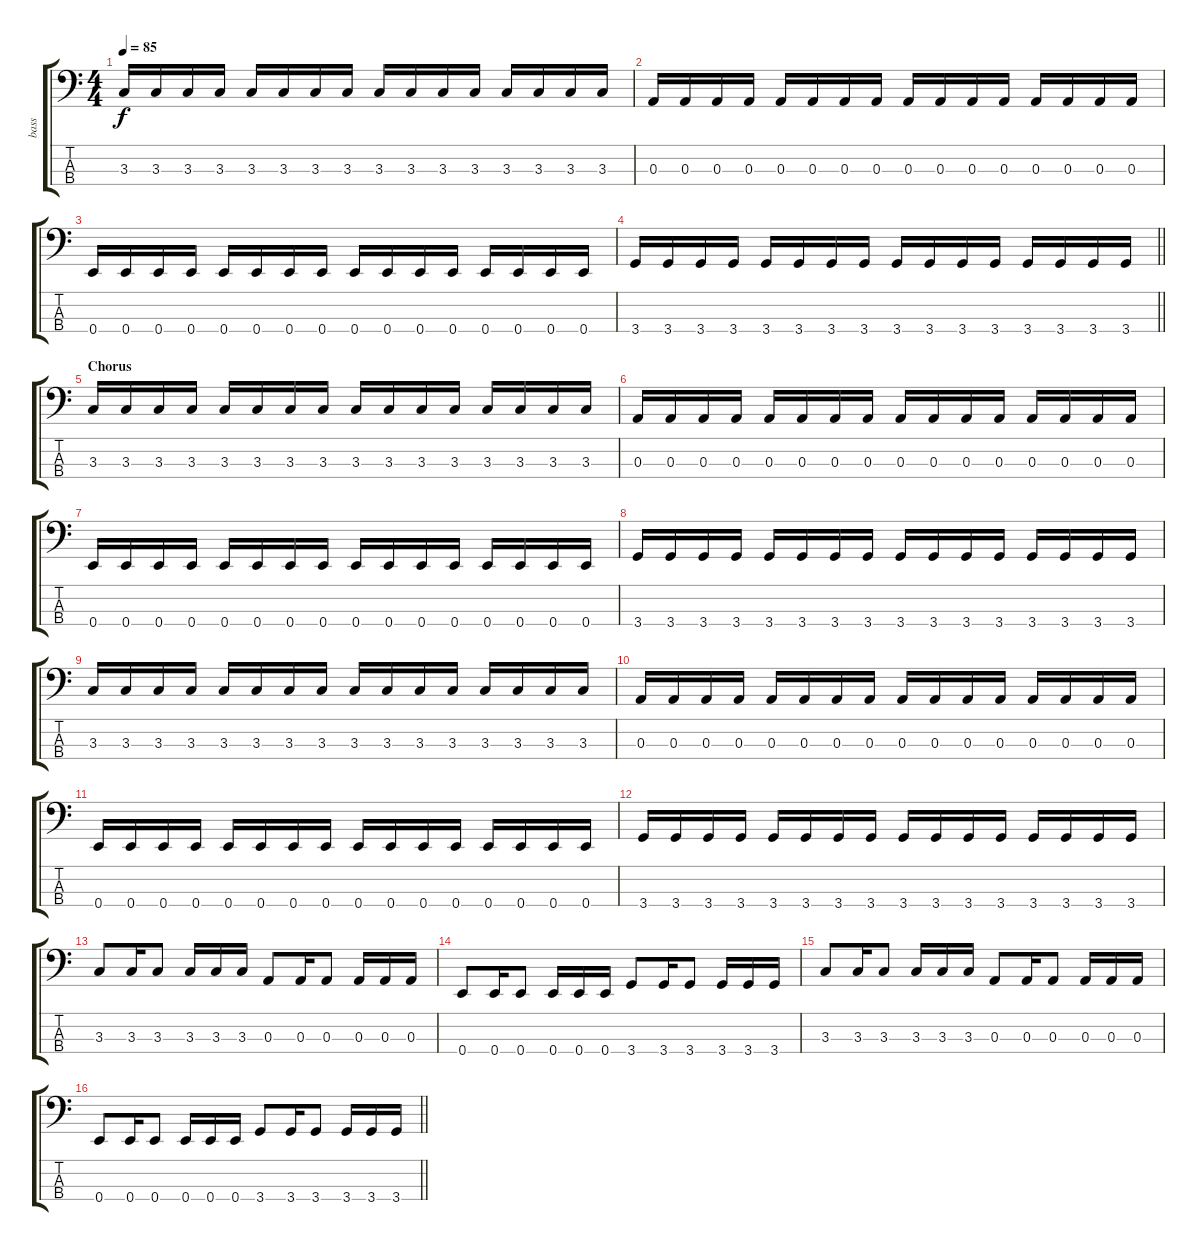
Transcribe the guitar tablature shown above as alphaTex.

\track ("bass" "bass") {instrument electricbassfinger}
\staff {score tabs}
\tuning (G2 D2 A1 E1) {hide}
\ts (4 4)
\tempo 85
\clef f4
\ks c
3.3.16{dy f} 3.3.16 3.3.16 3.3.16 3.3.16 3.3.16 3.3.16 3.3.16 3.3.16 3.3.16 3.3.16 3.3.16 3.3.16 3.3.16 3.3.16 3.3.16 |
0.3.16 0.3.16 0.3.16 0.3.16 0.3.16 0.3.16 0.3.16 0.3.16 0.3.16 0.3.16 0.3.16 0.3.16 0.3.16 0.3.16 0.3.16 0.3.16 |
0.4.16 0.4.16 0.4.16 0.4.16 0.4.16 0.4.16 0.4.16 0.4.16 0.4.16 0.4.16 0.4.16 0.4.16 0.4.16 0.4.16 0.4.16 0.4.16 |
\barLineRight lightlight
3.4.16 3.4.16 3.4.16 3.4.16 3.4.16 3.4.16 3.4.16 3.4.16 3.4.16 3.4.16 3.4.16 3.4.16 3.4.16 3.4.16 3.4.16 3.4.16 |
\section ("" "Chorus")
3.3.16 3.3.16 3.3.16 3.3.16 3.3.16 3.3.16 3.3.16 3.3.16 3.3.16 3.3.16 3.3.16 3.3.16 3.3.16 3.3.16 3.3.16 3.3.16 |
0.3.16 0.3.16 0.3.16 0.3.16 0.3.16 0.3.16 0.3.16 0.3.16 0.3.16 0.3.16 0.3.16 0.3.16 0.3.16 0.3.16 0.3.16 0.3.16 |
0.4.16 0.4.16 0.4.16 0.4.16 0.4.16 0.4.16 0.4.16 0.4.16 0.4.16 0.4.16 0.4.16 0.4.16 0.4.16 0.4.16 0.4.16 0.4.16 |
3.4.16 3.4.16 3.4.16 3.4.16 3.4.16 3.4.16 3.4.16 3.4.16 3.4.16 3.4.16 3.4.16 3.4.16 3.4.16 3.4.16 3.4.16 3.4.16 |
3.3.16 3.3.16 3.3.16 3.3.16 3.3.16 3.3.16 3.3.16 3.3.16 3.3.16 3.3.16 3.3.16 3.3.16 3.3.16 3.3.16 3.3.16 3.3.16 |
0.3.16 0.3.16 0.3.16 0.3.16 0.3.16 0.3.16 0.3.16 0.3.16 0.3.16 0.3.16 0.3.16 0.3.16 0.3.16 0.3.16 0.3.16 0.3.16 |
0.4.16 0.4.16 0.4.16 0.4.16 0.4.16 0.4.16 0.4.16 0.4.16 0.4.16 0.4.16 0.4.16 0.4.16 0.4.16 0.4.16 0.4.16 0.4.16 |
3.4.16 3.4.16 3.4.16 3.4.16 3.4.16 3.4.16 3.4.16 3.4.16 3.4.16 3.4.16 3.4.16 3.4.16 3.4.16 3.4.16 3.4.16 3.4.16 |
3.3.8 3.3.16 3.3.8 3.3.16 3.3.16 3.3.16 0.3.8 0.3.16 0.3.8 0.3.16 0.3.16 0.3.16 |
0.4.8 0.4.16 0.4.8 0.4.16 0.4.16 0.4.16 3.4.8 3.4.16 3.4.8 3.4.16 3.4.16 3.4.16 |
3.3.8 3.3.16 3.3.8 3.3.16 3.3.16 3.3.16 0.3.8 0.3.16 0.3.8 0.3.16 0.3.16 0.3.16 |
\barLineRight lightlight
0.4.8 0.4.16 0.4.8 0.4.16 0.4.16 0.4.16 3.4.8 3.4.16 3.4.8 3.4.16 3.4.16 3.4.16
